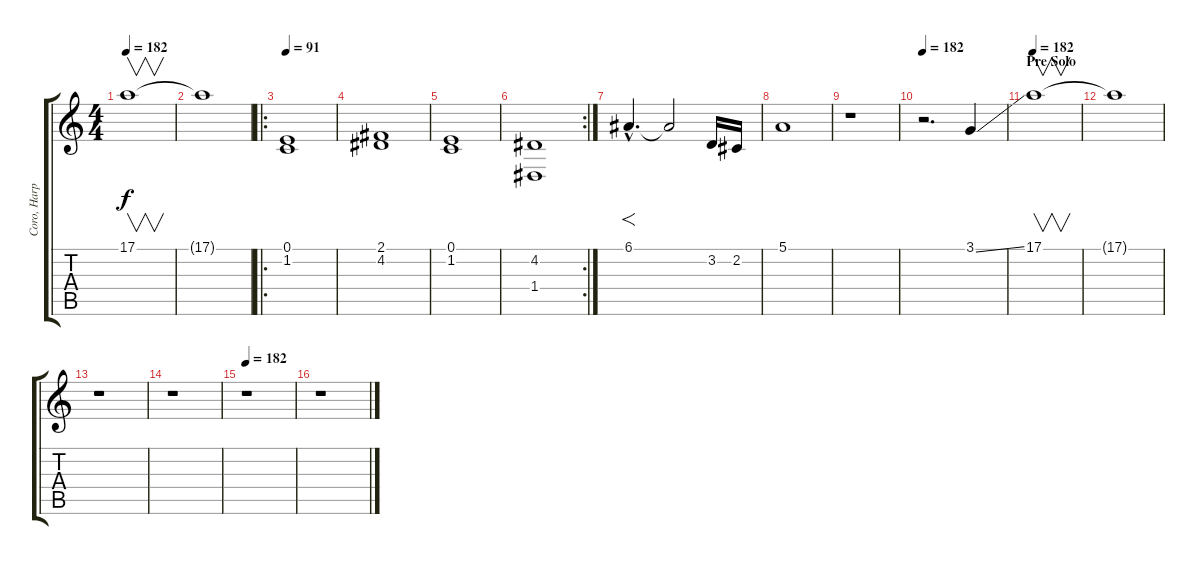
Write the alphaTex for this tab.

\track ("Coro, Harpa y Voz" "Coro, Harp") {instrument violin}
\staff {score tabs}
\tuning (E4 B3 G3 D3 A2 E2) {hide}
\ts (4 4)
\tempo 182
\clef g2
\ks c
17.1.1{v dy f} |
17.1{t}.1 |
\ro
\tempo 91
(0.1 1.2).1{instrument stringensemble2} |
(2.1 4.2).1 |
(0.1 1.2).1 |
\rc 2
(4.2 1.4).1 |
6.1{hac}.4{f d instrument violin} 6.1{t}.2 3.2.16 2.2.16 |
5.1.1 |
r.1 |
\tempo 182
r.2{d} 3.1{ss}.4 |
\section ("" "Pre Solo")
\tempo 182
17.1.1{v} |
17.1{t}.1 |
r.1 |
r.1 |
\tempo 182
r.1 |
r.1
